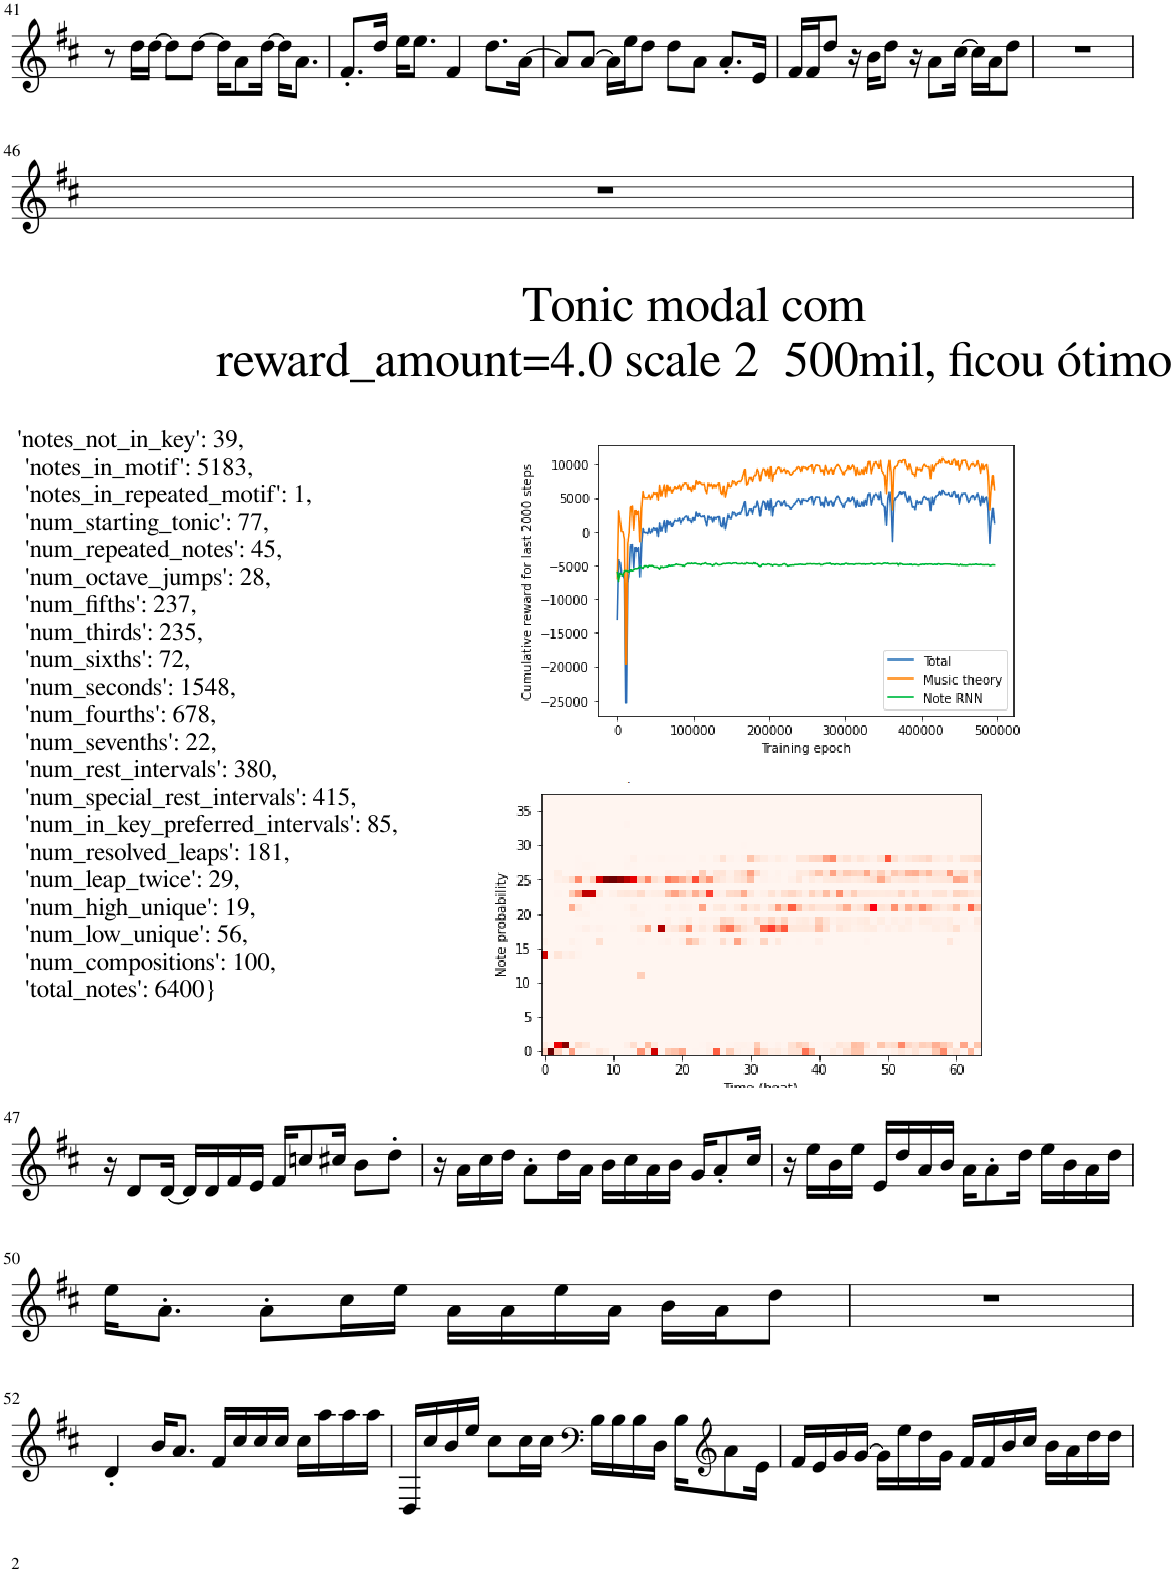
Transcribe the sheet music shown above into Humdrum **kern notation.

**kern
*part1
*staff1
*I"Piano
*I'Pno.
!!LO:PB:g=z
*clefG2
*k[f#c#]
*M4/4
=41
8r
16dd\LL
[16dd\JJ
8dd\L]
[8dd\J
16dd\KL]
8a\
[16dd\Jk
16dd\KL]
8.a\J
=42
8.f#'/L
16dd/Jk
16ee\KL
8.ee\J
4f#/
8.dd\L
[16a\Jk
=43
8a/L]
[8a/J
16a\LL]
16ee\J
8dd\J
8dd\L
8a\J
8.a'/L
16e/Jk
=44
16f#/LL
16f#/J
8dd/J
16r
16b\KL
8dd\J
16r
8a\L
[16cc#\Jk
16cc#\LL]
16a\J
8dd\J
=45
1r
!!LO:LB:g=z
=46
1r
!!LO:LB:g=z
=47
16r
8d/L
[16d/Jk
16d/LL]
16d/
16f#/
16e/JJ
16f#/KL
8ccn/
16cc#X/Jk
8b\L
8dd'\J
=48
16r
16a\LL
16cc#\
16dd\JJ
8a'\L
16dd\L
16a\JJ
16b\LL
16cc#\
16a\
16b\JJ
16g/KL
8a'/
16cc#/Jk
=49
16r
16ee\LL
16b\
16ee\JJ
16e/LL
16dd/
16a/
16b/JJ
16a\KL
8a'\
16dd\Jk
16ee\LL
16b\
16a\
16dd\JJ
!!LO:LB:g=z
=50
16ee\KL
8.a'\J
8a'\L
16cc#\L
16ee\JJ
16a\LL
16a\
16ee\
16a\JJ
16b\LL
16a\J
8dd\J
=51
1r
!!LO:LB:g=z
=52
4d'/
16b/KL
8.a/J
16f#/LL
16cc#/
16cc#/
16cc#/JJ
16cc#\LL
16aa\
16aa\
16aa\JJ
=53
16D/LL
16cc#/
16b/
16ee/JJ
8cc#\L
16cc#\L
16cc#\JJ
*clefF4
16B\LL
16B\
16B\
16D\JJ
16B\KL
*clefG2
8a\
16e\Jk
=54
16f#/LL
16e/
16g/
[16g/JJ
16g\LL]
16ee\
16dd\
16g\JJ
16f#/LL
16f#/
16b/
16cc#/JJ
16b\LL
16a\
16dd\
16dd\JJ
=
*-
